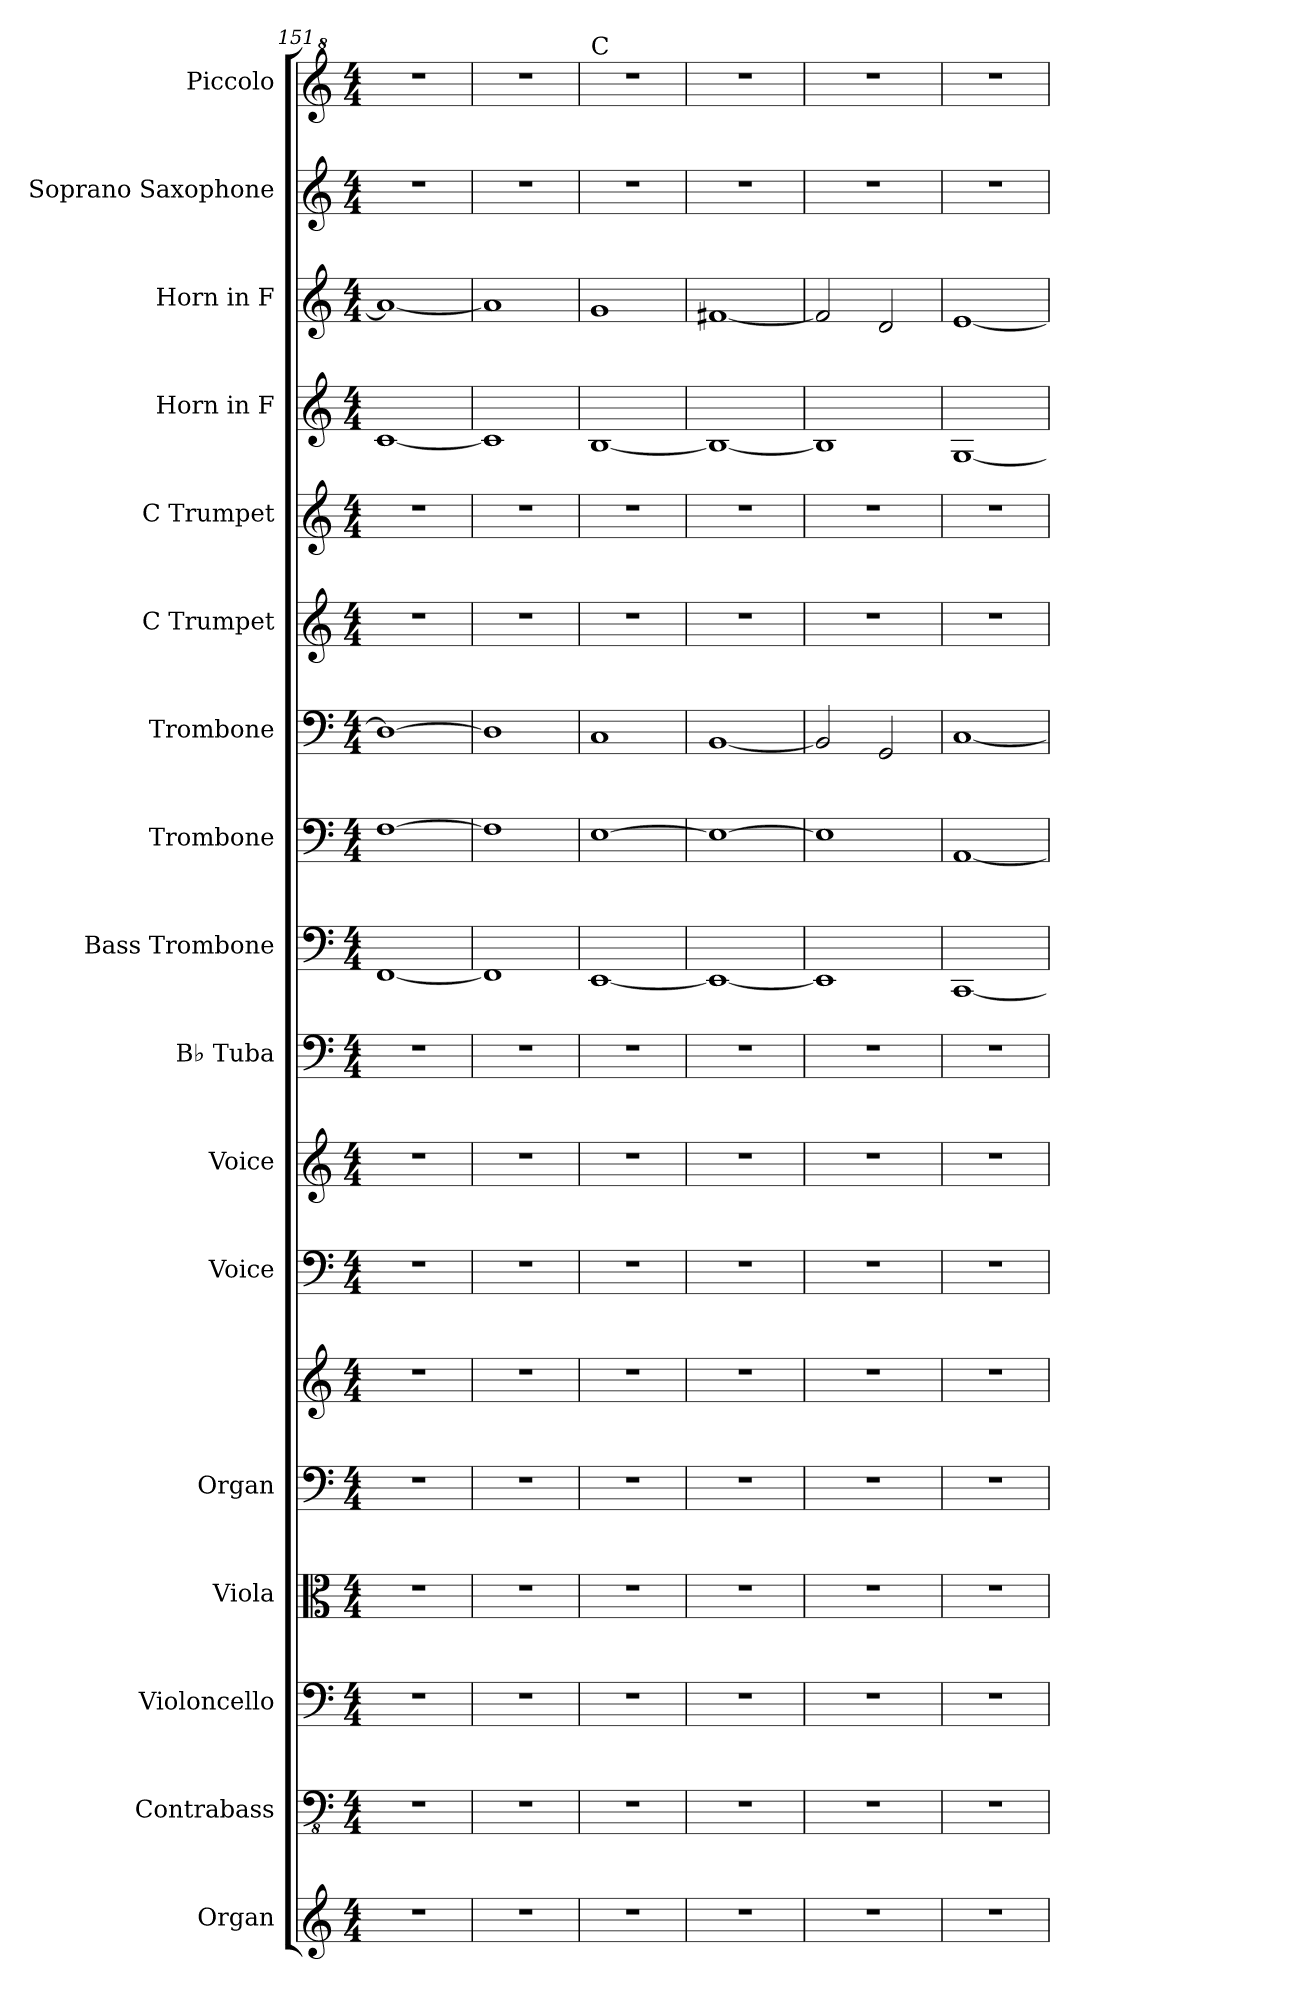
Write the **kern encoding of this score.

**kern	**kern	**kern	**kern	**kern	**kern	**kern	**kern	**kern	**kern	**kern	**kern	**kern	**kern	**kern	**kern	**kern	**kern
*part17	*part16	*part15	*part14	*part13	*part13	*part12	*part11	*part10	*part9	*part8	*part7	*part6	*part5	*part4	*part3	*part2	*part1
*staff18	*staff17	*staff16	*staff15	*staff14	*staff13	*staff12	*staff11	*staff10	*staff9	*staff8	*staff7	*staff6	*staff5	*staff4	*staff3	*staff2	*staff1
*I"Organ	*I"Contrabass	*I"Violoncello	*I"Viola	*I"Organ	*	*I"Voice	*I"Voice	*I"B♭ Tuba	*I"Bass Trombone	*I"Trombone	*I"Trombone	*I"C Trumpet	*I"C Trumpet	*I"Horn in F	*I"Horn in F	*I"Soprano Saxophone	*I"Piccolo
*I'Org.	*I'Cb.	*I'Vlc.	*I'Vla.	*I'Org.	*	*I'Vo.	*I'Vo.	*I'B♭ Tu.	*I'B. Trb.	*I'Tbn.	*I'Trb.	*I'C Tpt.	*I'C Tpt.	*	*	*I'S. Sax.	*I'Picc.
*clefG2	*clefFv4	*clefF4	*clefC3	*clefF4	*clefG2	*clefF4	*clefG2	*clefF4	*clefF4	*clefF4	*clefF4	*clefG2	*clefG2	*clefG2	*clefG2	*clefG2	*clefG^2
*	*ITrd7c12	*	*	*	*	*	*	*	*	*	*	*	*	*ITrd4c7	*ITrd4c7	*ITrd1c2	*ITrd-7c-12
*k[]	*k[]	*k[]	*k[]	*k[]	*k[]	*k[]	*k[]	*k[]	*k[]	*k[]	*k[]	*k[]	*k[]	*k[b-]	*k[b-]	*k[b-e-]	*k[]
*M4/4	*M4/4	*M4/4	*M4/4	*M4/4	*M4/4	*M4/4	*M4/4	*M4/4	*M4/4	*M4/4	*M4/4	*M4/4	*M4/4	*M4/4	*M4/4	*M4/4	*M4/4
=151	=151	=151	=151	=151	=151	=151	=151	=151	=151	=151	=151	=151	=151	=151	=151	=151	=151
1r	1r	1r	1r	1r	1r	1r	1r	1r	[1FF	[1F	1D_	1r	1r	[1F	1d_	1r	1r
=152	=152	=152	=152	=152	=152	=152	=152	=152	=152	=152	=152	=152	=152	=152	=152	=152	=152
1r	1r	1r	1r	1r	1r	1r	1r	1r	1FF]	1F]	1D]	1r	1r	1F]	1d]	1r	1r
=153	=153	=153	=153	=153	=153	=153	=153	=153	=153	=153	=153	=153	=153	=153	=153	=153	=153
!	!	!	!	!	!	!	!	!	!	!	!	!	!	!	!	!	!LO:TX:a:t=C
1r	1r	1r	1r	1r	1r	1r	1r	1r	[1EE	[1E	1C	1r	1r	[1E	1c	1r	1r
=154	=154	=154	=154	=154	=154	=154	=154	=154	=154	=154	=154	=154	=154	=154	=154	=154	=154
1r	1r	1r	1r	1r	1r	1r	1r	1r	1EE_	1E_	[1BB	1r	1r	1E_	[1Bn	1r	1r
=155	=155	=155	=155	=155	=155	=155	=155	=155	=155	=155	=155	=155	=155	=155	=155	=155	=155
1r	1r	1r	1r	1r	1r	1r	1r	1r	1EE]	1E]	2BB/]	1r	1r	1E]	2B/]	1r	1r
.	.	.	.	.	.	.	.	.	.	.	2GG/	.	.	.	2G/	.	.
=156	=156	=156	=156	=156	=156	=156	=156	=156	=156	=156	=156	=156	=156	=156	=156	=156	=156
1r	1r	1r	1r	1r	1r	1r	1r	1r	[1CC	[1AA	[1C	1r	1r	[1C	[1A	1r	1r
=	=	=	=	=	=	=	=	=	=	=	=	=	=	=	=	=	=
*-	*-	*-	*-	*-	*-	*-	*-	*-	*-	*-	*-	*-	*-	*-	*-	*-	*-
